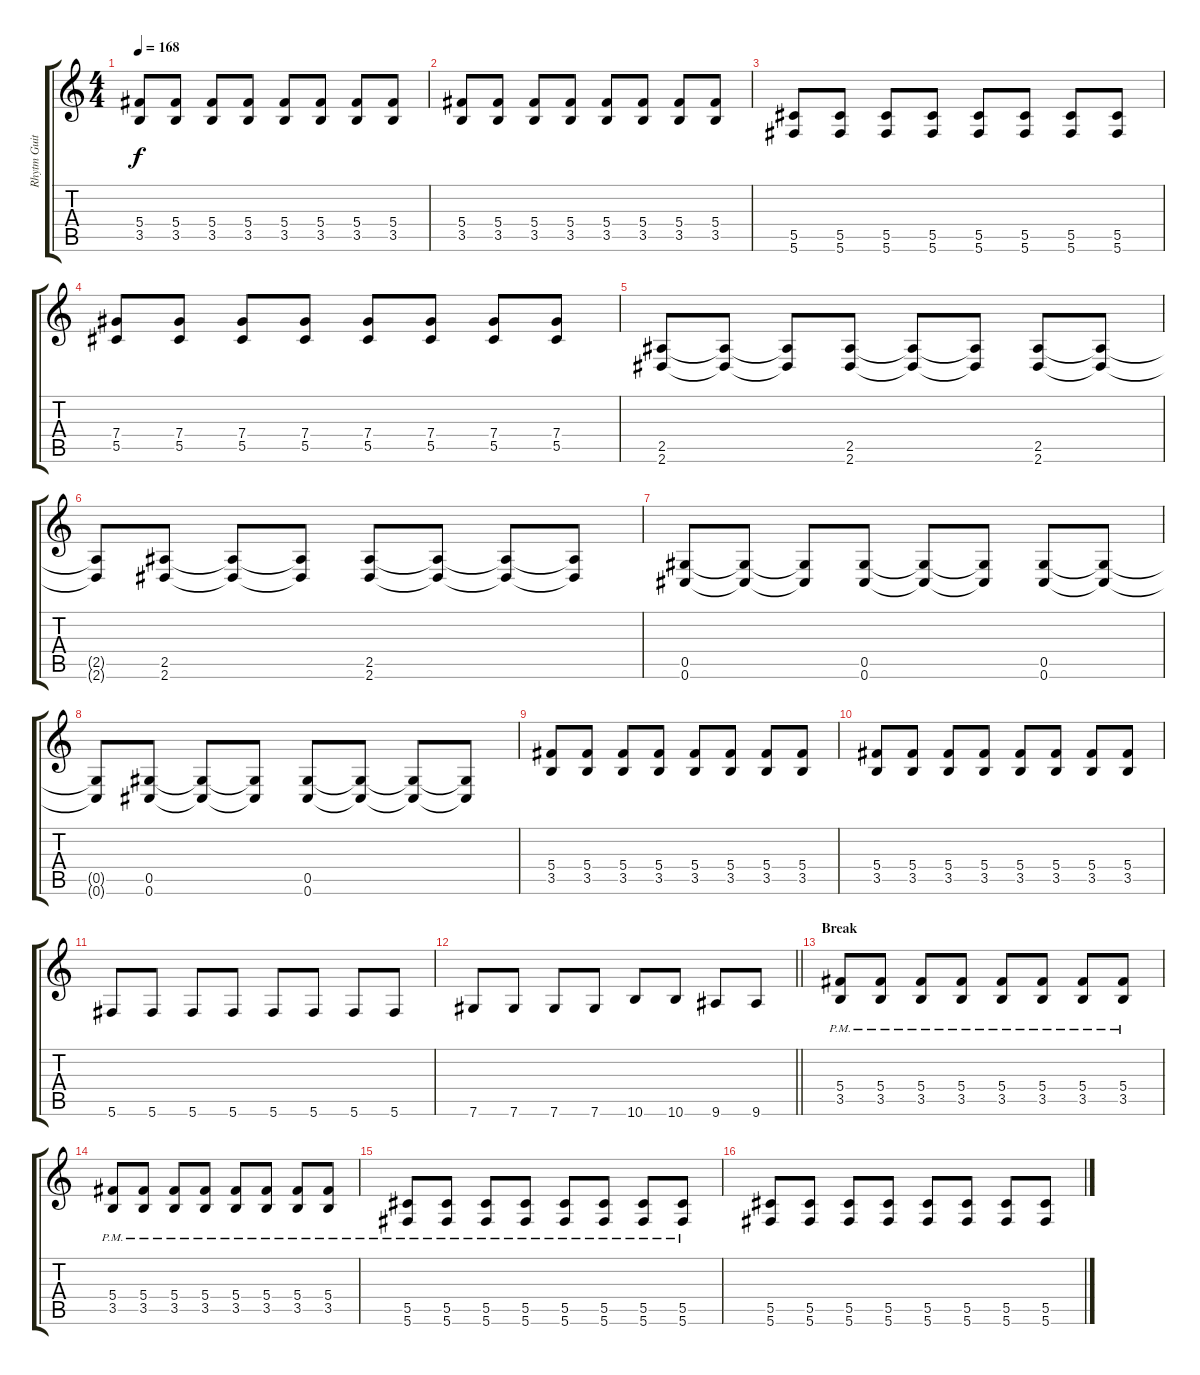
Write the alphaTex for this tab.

\track ("Rhytm Guitar [R]" "Rhytm Guit") {instrument distortionguitar}
\staff {score tabs}
\tuning (Eb4 Bb3 Gb3 Db3 Ab2 Db2) {hide}
\ts (4 4)
\tempo 168
\clef g2
\ks c
(5.4 3.5).8{dy f} (5.4 3.5).8 (5.4 3.5).8 (5.4 3.5).8 (5.4 3.5).8 (5.4 3.5).8 (5.4 3.5).8 (5.4 3.5).8 |
(5.4 3.5).8 (5.4 3.5).8 (5.4 3.5).8 (5.4 3.5).8 (5.4 3.5).8 (5.4 3.5).8 (5.4 3.5).8 (5.4 3.5).8 |
(5.5 5.6).8 (5.5 5.6).8 (5.5 5.6).8 (5.5 5.6).8 (5.5 5.6).8 (5.5 5.6).8 (5.5 5.6).8 (5.5 5.6).8 |
(7.4 5.5).8 (7.4 5.5).8 (7.4 5.5).8 (7.4 5.5).8 (7.4 5.5).8 (7.4 5.5).8 (7.4 5.5).8 (7.4 5.5).8 |
(2.5 2.6).8 (2.5{t} 2.6{t}).8 (2.5{t} 2.6{t}).8 (2.5 2.6).8 (2.5{t} 2.6{t}).8 (2.5{t} 2.6{t}).8 (2.5 2.6).8 (2.5{t} 2.6{t}).8 |
(2.5{t} 2.6{t}).8 (2.5 2.6).8 (2.5{t} 2.6{t}).8 (2.5{t} 2.6{t}).8 (2.5 2.6).8 (2.5{t} 2.6{t}).8 (2.5{t} 2.6{t}).8 (2.5{t} 2.6{t}).8 |
(0.5 0.6).8 (0.5{t} 0.6{t}).8 (0.5{t} 0.6{t}).8 (0.5 0.6).8 (0.5{t} 0.6{t}).8 (0.5{t} 0.6{t}).8 (0.5 0.6).8 (0.5{t} 0.6{t}).8 |
(0.5{t} 0.6{t}).8 (0.5 0.6).8 (0.5{t} 0.6{t}).8 (0.5{t} 0.6{t}).8 (0.5 0.6).8 (0.5{t} 0.6{t}).8 (0.5{t} 0.6{t}).8 (0.5{t} 0.6{t}).8 |
(5.4 3.5).8 (5.4 3.5).8 (5.4 3.5).8 (5.4 3.5).8 (5.4 3.5).8 (5.4 3.5).8 (5.4 3.5).8 (5.4 3.5).8 |
(5.4 3.5).8 (5.4 3.5).8 (5.4 3.5).8 (5.4 3.5).8 (5.4 3.5).8 (5.4 3.5).8 (5.4 3.5).8 (5.4 3.5).8 |
5.6.8 5.6.8 5.6.8 5.6.8 5.6.8 5.6.8 5.6.8 5.6.8 |
\barLineRight lightlight
7.6.8 7.6.8 7.6.8 7.6.8 10.6.8 10.6.8 9.6.8 9.6.8 |
\section ("" "Break")
(5.4{pm} 3.5{pm}).8 (5.4{pm} 3.5{pm}).8 (5.4{pm} 3.5{pm}).8 (5.4{pm} 3.5{pm}).8 (5.4{pm} 3.5{pm}).8 (5.4{pm} 3.5{pm}).8 (5.4{pm} 3.5{pm}).8 (5.4{pm} 3.5{pm}).8 |
(5.4{pm} 3.5{pm}).8 (5.4{pm} 3.5{pm}).8 (5.4{pm} 3.5{pm}).8 (5.4{pm} 3.5{pm}).8 (5.4{pm} 3.5{pm}).8 (5.4{pm} 3.5{pm}).8 (5.4{pm} 3.5{pm}).8 (5.4{pm} 3.5{pm}).8 |
(5.5{pm} 5.6{pm}).8 (5.5{pm} 5.6{pm}).8 (5.5{pm} 5.6{pm}).8 (5.5{pm} 5.6{pm}).8 (5.5{pm} 5.6{pm}).8 (5.5{pm} 5.6{pm}).8 (5.5{pm} 5.6{pm}).8 (5.5{pm} 5.6{pm}).8 |
(5.5 5.6).8 (5.5 5.6).8 (5.5 5.6).8 (5.5 5.6).8 (5.5 5.6).8 (5.5 5.6).8 (5.5 5.6).8 (5.5 5.6).8
